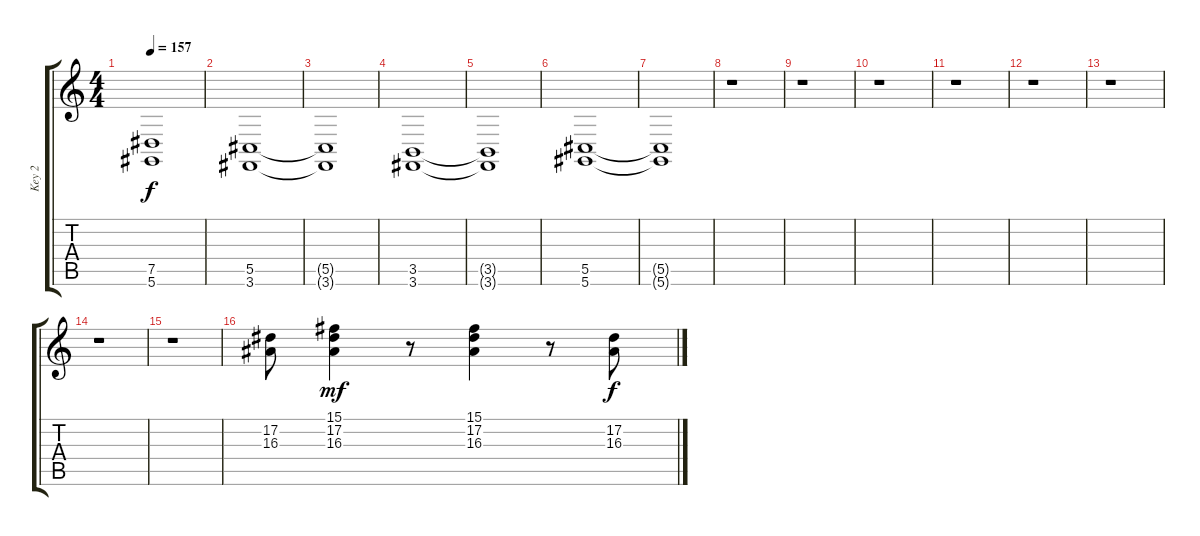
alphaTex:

\track ("Key 2" "Key 2") {instrument pad3polysynth}
\staff {score tabs}
\tuning (Eb4 Bb3 Gb3 Db3 Ab2 Eb2) {hide}
\ts (4 4)
\tempo 157
\clef g2
\ks c
(7.5{t} 5.6{t}).1{dy f} |
(5.5 3.6).1 |
(5.5{t} 3.6{t}).1 |
(3.5 3.6).1 |
(3.5{t} 3.6{t}).1 |
(5.5 5.6).1 |
(5.5{t} 5.6{t}).1 |
r.1 |
r.1 |
r.1 |
r.1 |
r.1 |
r.1 |
r.1 |
r.1 |
(17.2 16.3).8 (15.1 17.2 16.3).4{dy mf} r.8 (15.1 17.2 16.3).4 r.8 (17.2 16.3).8{dy f}
